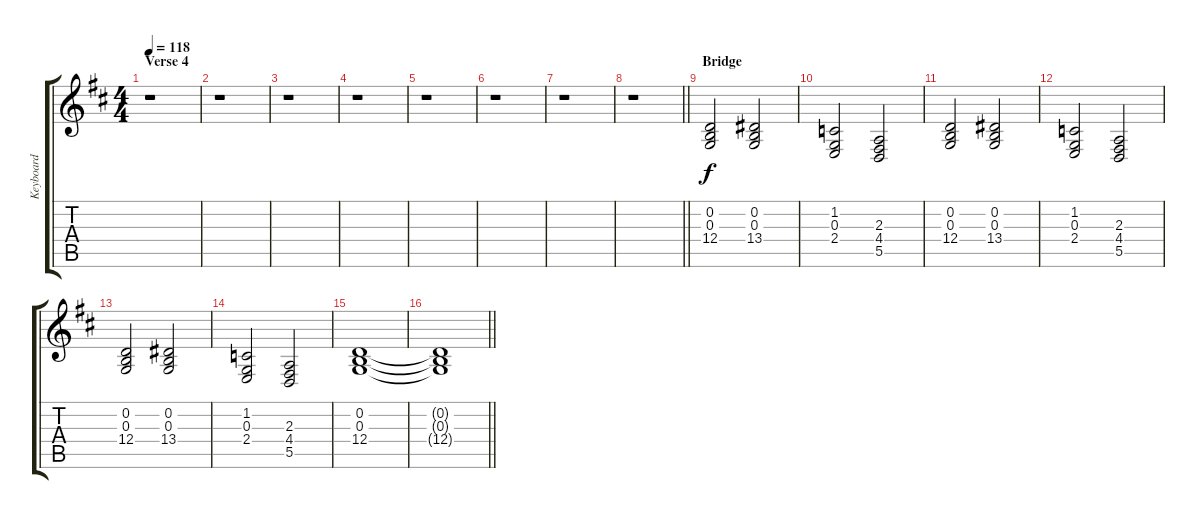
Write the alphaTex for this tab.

\track ("Keyboard" "Keyboard") {instrument synthstrings1}
\staff {score tabs}
\tuning (E4 B3 G3 D3 A2 E2) {hide}
\ts (4 4)
\section ("" "Verse 4")
\tempo 118
\clef g2
\ks d
r.1{dy f} |
r.1 |
r.1 |
r.1 |
r.1 |
r.1 |
r.1 |
\barLineRight lightlight
r.1 |
\section ("" "Bridge")
(0.2 0.3 12.4).2 (0.2 0.3 13.4).2 |
(1.2 0.3 2.4).2 (2.3 4.4 5.5).2 |
(0.2 0.3 12.4).2 (0.2 0.3 13.4).2 |
(1.2 0.3 2.4).2 (2.3 4.4 5.5).2 |
(0.2 0.3 12.4).2 (0.2 0.3 13.4).2 |
(1.2 0.3 2.4).2 (2.3 4.4 5.5).2 |
(0.2 0.3 12.4).1 |
\barLineRight lightlight
(0.2{t} 0.3{t} 12.4{t}).1
